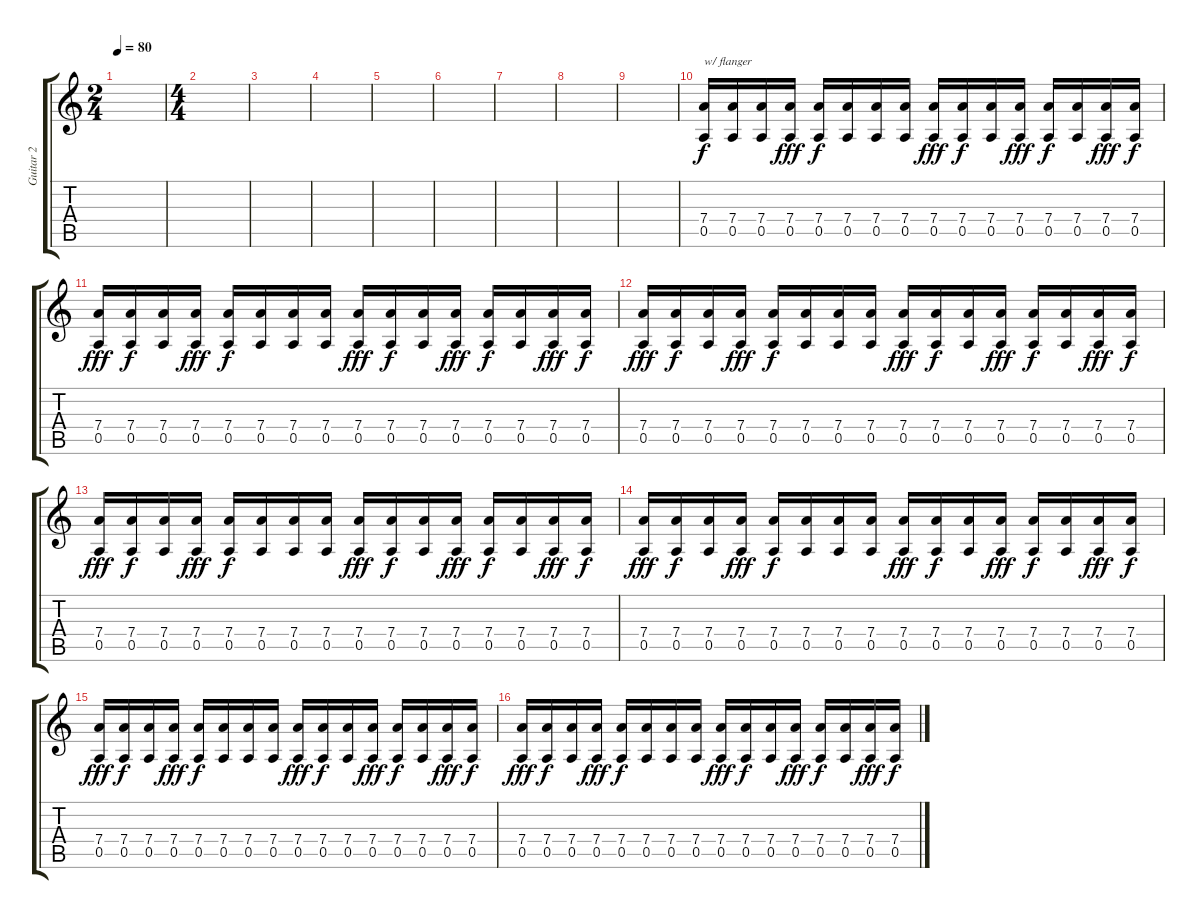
\track ("Guitar 2" "Guitar 2") {instrument electricguitarmuted}
\staff {score tabs}
\tuning (E4 B3 G3 D3 A2 E2) {hide}
\ts (2 4)
\tempo 80
\clef g2
\ks c
|
\ts (4 4)
|
|
|
|
|
|
|
|
(7.4 0.5).16{txt "w/ flanger"} (7.4 0.5).16{dy f} (7.4 0.5).16 (7.4 0.5).16{dy fff} (7.4 0.5).16{dy f} (7.4 0.5).16 (7.4 0.5).16 (7.4 0.5).16 (7.4 0.5).16{dy fff} (7.4 0.5).16{dy f} (7.4 0.5).16 (7.4 0.5).16{dy fff} (7.4 0.5).16{dy f} (7.4 0.5).16 (7.4 0.5).16{dy fff} (7.4 0.5).16{dy f} |
(7.4 0.5).16{dy fff} (7.4 0.5).16{dy f} (7.4 0.5).16 (7.4 0.5).16{dy fff} (7.4 0.5).16{dy f} (7.4 0.5).16 (7.4 0.5).16 (7.4 0.5).16 (7.4 0.5).16{dy fff} (7.4 0.5).16{dy f} (7.4 0.5).16 (7.4 0.5).16{dy fff} (7.4 0.5).16{dy f} (7.4 0.5).16 (7.4 0.5).16{dy fff} (7.4 0.5).16{dy f} |
(7.4 0.5).16{dy fff} (7.4 0.5).16{dy f} (7.4 0.5).16 (7.4 0.5).16{dy fff} (7.4 0.5).16{dy f} (7.4 0.5).16 (7.4 0.5).16 (7.4 0.5).16 (7.4 0.5).16{dy fff} (7.4 0.5).16{dy f} (7.4 0.5).16 (7.4 0.5).16{dy fff} (7.4 0.5).16{dy f} (7.4 0.5).16 (7.4 0.5).16{dy fff} (7.4 0.5).16{dy f} |
(7.4 0.5).16{dy fff} (7.4 0.5).16{dy f} (7.4 0.5).16 (7.4 0.5).16{dy fff} (7.4 0.5).16{dy f} (7.4 0.5).16 (7.4 0.5).16 (7.4 0.5).16 (7.4 0.5).16{dy fff} (7.4 0.5).16{dy f} (7.4 0.5).16 (7.4 0.5).16{dy fff} (7.4 0.5).16{dy f} (7.4 0.5).16 (7.4 0.5).16{dy fff} (7.4 0.5).16{dy f} |
(7.4 0.5).16{dy fff} (7.4 0.5).16{dy f} (7.4 0.5).16 (7.4 0.5).16{dy fff} (7.4 0.5).16{dy f} (7.4 0.5).16 (7.4 0.5).16 (7.4 0.5).16 (7.4 0.5).16{dy fff} (7.4 0.5).16{dy f} (7.4 0.5).16 (7.4 0.5).16{dy fff} (7.4 0.5).16{dy f} (7.4 0.5).16 (7.4 0.5).16{dy fff} (7.4 0.5).16{dy f} |
(7.4 0.5).16{dy fff} (7.4 0.5).16{dy f} (7.4 0.5).16 (7.4 0.5).16{dy fff} (7.4 0.5).16{dy f} (7.4 0.5).16 (7.4 0.5).16 (7.4 0.5).16 (7.4 0.5).16{dy fff} (7.4 0.5).16{dy f} (7.4 0.5).16 (7.4 0.5).16{dy fff} (7.4 0.5).16{dy f} (7.4 0.5).16 (7.4 0.5).16{dy fff} (7.4 0.5).16{dy f} |
(7.4 0.5).16{dy fff} (7.4 0.5).16{dy f} (7.4 0.5).16 (7.4 0.5).16{dy fff} (7.4 0.5).16{dy f} (7.4 0.5).16 (7.4 0.5).16 (7.4 0.5).16 (7.4 0.5).16{dy fff} (7.4 0.5).16{dy f} (7.4 0.5).16 (7.4 0.5).16{dy fff} (7.4 0.5).16{dy f} (7.4 0.5).16 (7.4 0.5).16{dy fff} (7.4 0.5).16{dy f}
